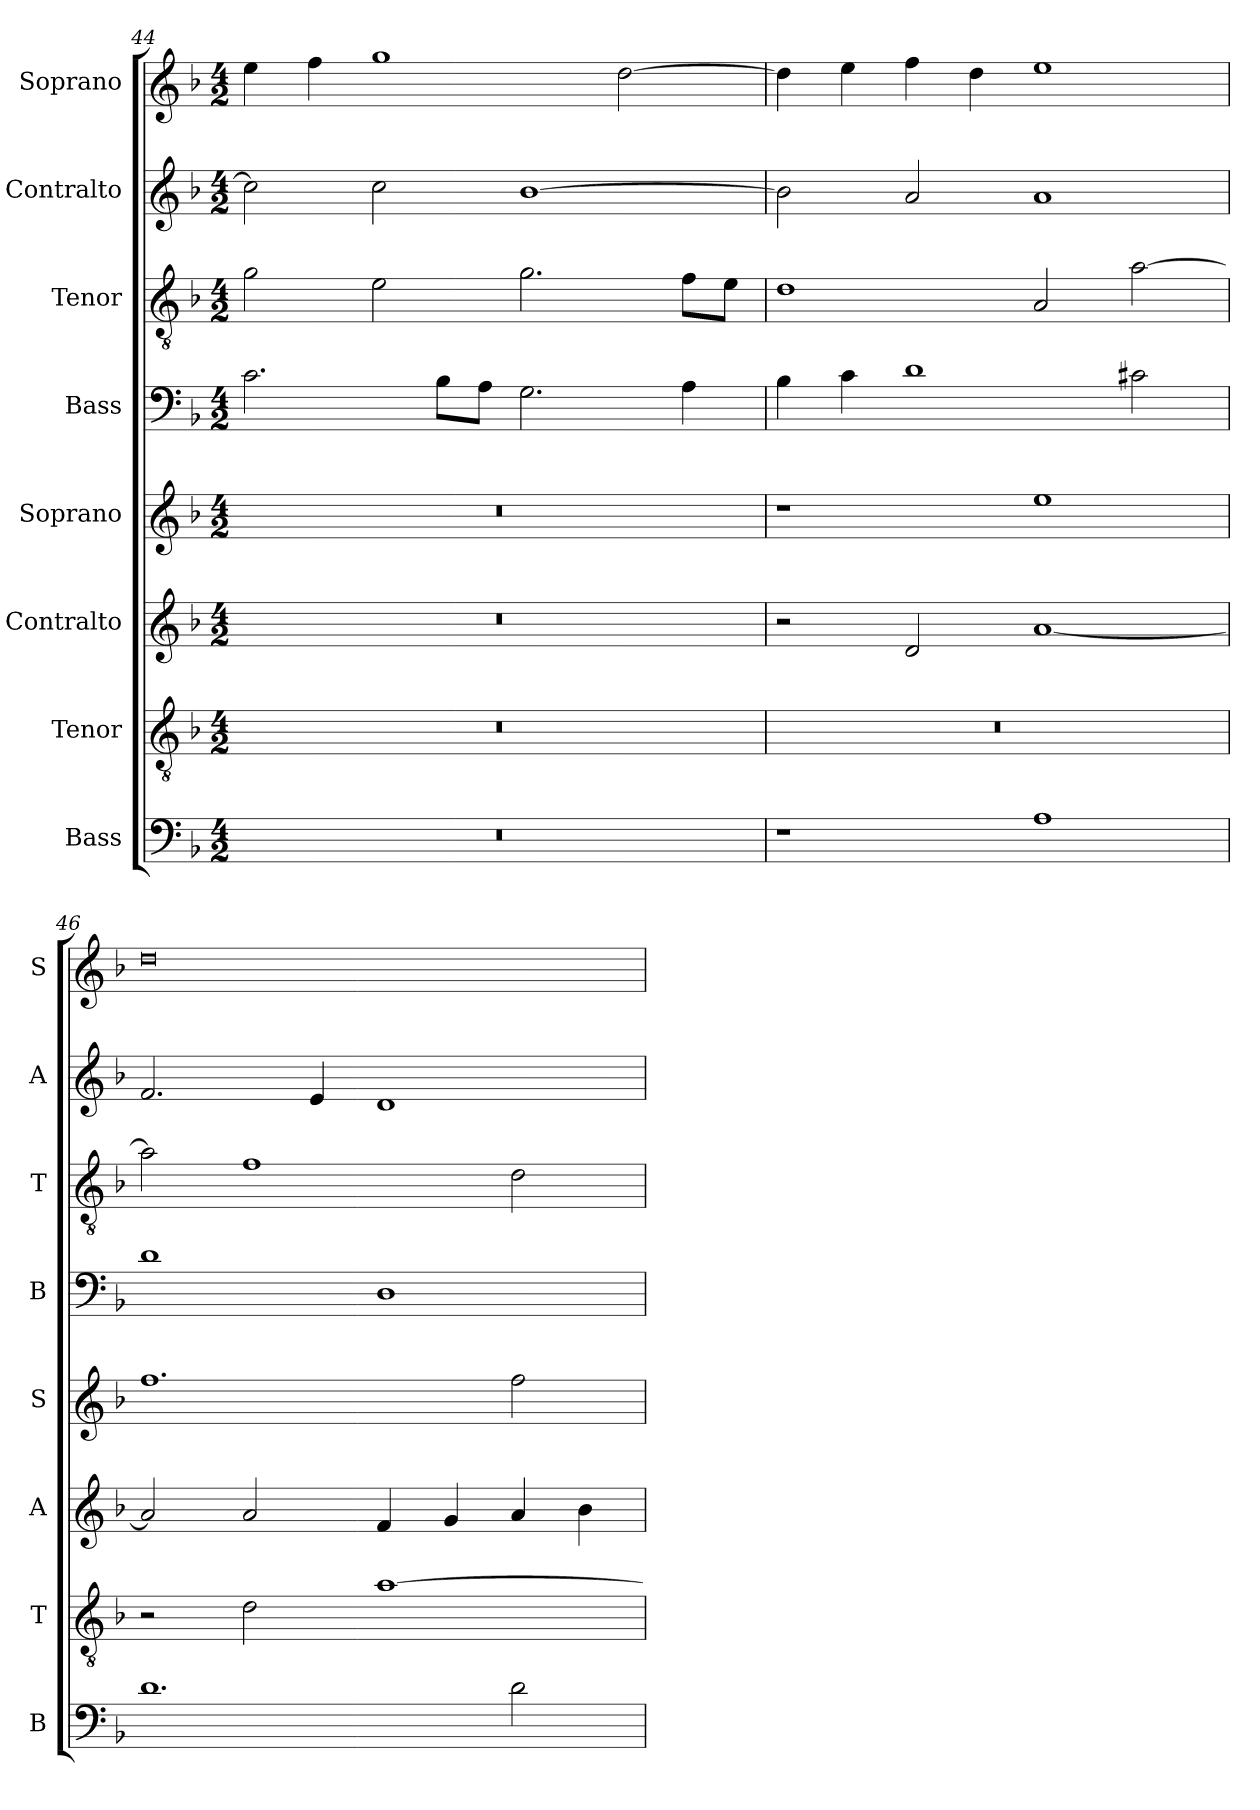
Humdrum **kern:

**kern	**kern	**kern	**kern	**kern	**kern	**kern	**kern
*part8	*part7	*part6	*part5	*part4	*part3	*part2	*part1
*staff8	*staff7	*staff6	*staff5	*staff4	*staff3	*staff2	*staff1
*I"Bass	*I"Tenor	*I"Contralto	*I"Soprano	*I"Bass	*I"Tenor	*I"Contralto	*I"Soprano
*I'B	*I'T	*I'A	*I'S	*I'B	*I'T	*I'A	*I'S
*clefF4	*clefGv2	*clefG2	*clefG2	*clefF4	*clefGv2	*clefG2	*clefG2
*k[b-]	*k[b-]	*k[b-]	*k[b-]	*k[b-]	*k[b-]	*k[b-]	*k[b-]
*G:dor	*G:dor	*G:dor	*G:dor	*G:dor	*G:dor	*G:dor	*G:dor
*M4/2	*M4/2	*M4/2	*M4/2	*M4/2	*M4/2	*M4/2	*M4/2
=44	=44	=44	=44	=44	=44	=44	=44
0r	0r	0r	0r	2.c	2g	2cc]	4ee
.	.	.	.	.	.	.	4ff
.	.	.	.	.	2e	2cc	1gg
.	.	.	.	8B-\L	.	.	.
.	.	.	.	8A\J	.	.	.
.	.	.	.	2.G	2.g	[1b-	.
.	.	.	.	.	.	.	[2dd
.	.	.	.	4A	8f\L	.	.
.	.	.	.	.	8e\J	.	.
=45	=45	=45	=45	=45	=45	=45	=45
1r	0r	2r	1r	4B-	1d	2b-]	4dd]
.	.	.	.	4c	.	.	4ee
.	.	2d	.	1d	.	2a	4ff
.	.	.	.	.	.	.	4dd
1A	.	[1a	1ee	.	2A	1a	1ee
.	.	.	.	2c#X	[2a	.	.
=46	=46	=46	=46	=46	=46	=46	=46
1.d	2r	2a]	1.ff	1d	2a]	2.f	0dd
.	2d	2a	.	.	1f	.	.
.	.	.	.	.	.	4e	.
.	[1a	4f	.	1D	.	1d	.
.	.	4g	.	.	.	.	.
2d	.	4a	2ff	.	2d	.	.
.	.	4b-	.	.	.	.	.
=	=	=	=	=	=	=	=
*-	*-	*-	*-	*-	*-	*-	*-
